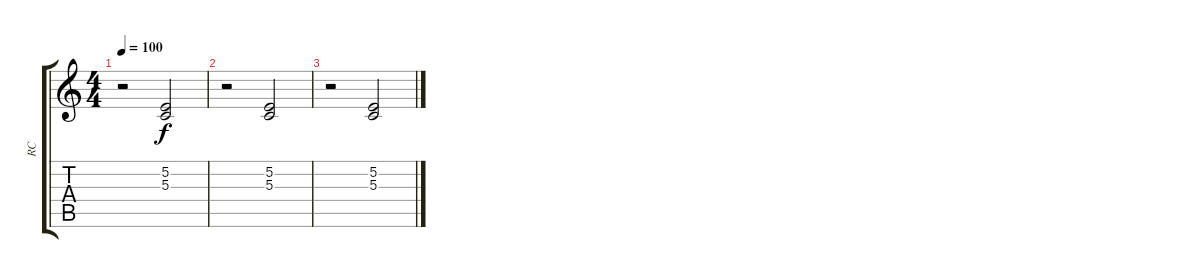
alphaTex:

\track ("RC" "RC") {instrument reversecymbal}
\staff {score tabs}
\tuning (E4 B3 G3 D3 A2 E2) {hide}
\ts (4 4)
\tempo 100
\clef g2
\ks c
r.2{dy f instrument reversecymbal} (5.2 5.3).2 |
r.2 (5.2 5.3).2 |
r.2 (5.2 5.3).2
